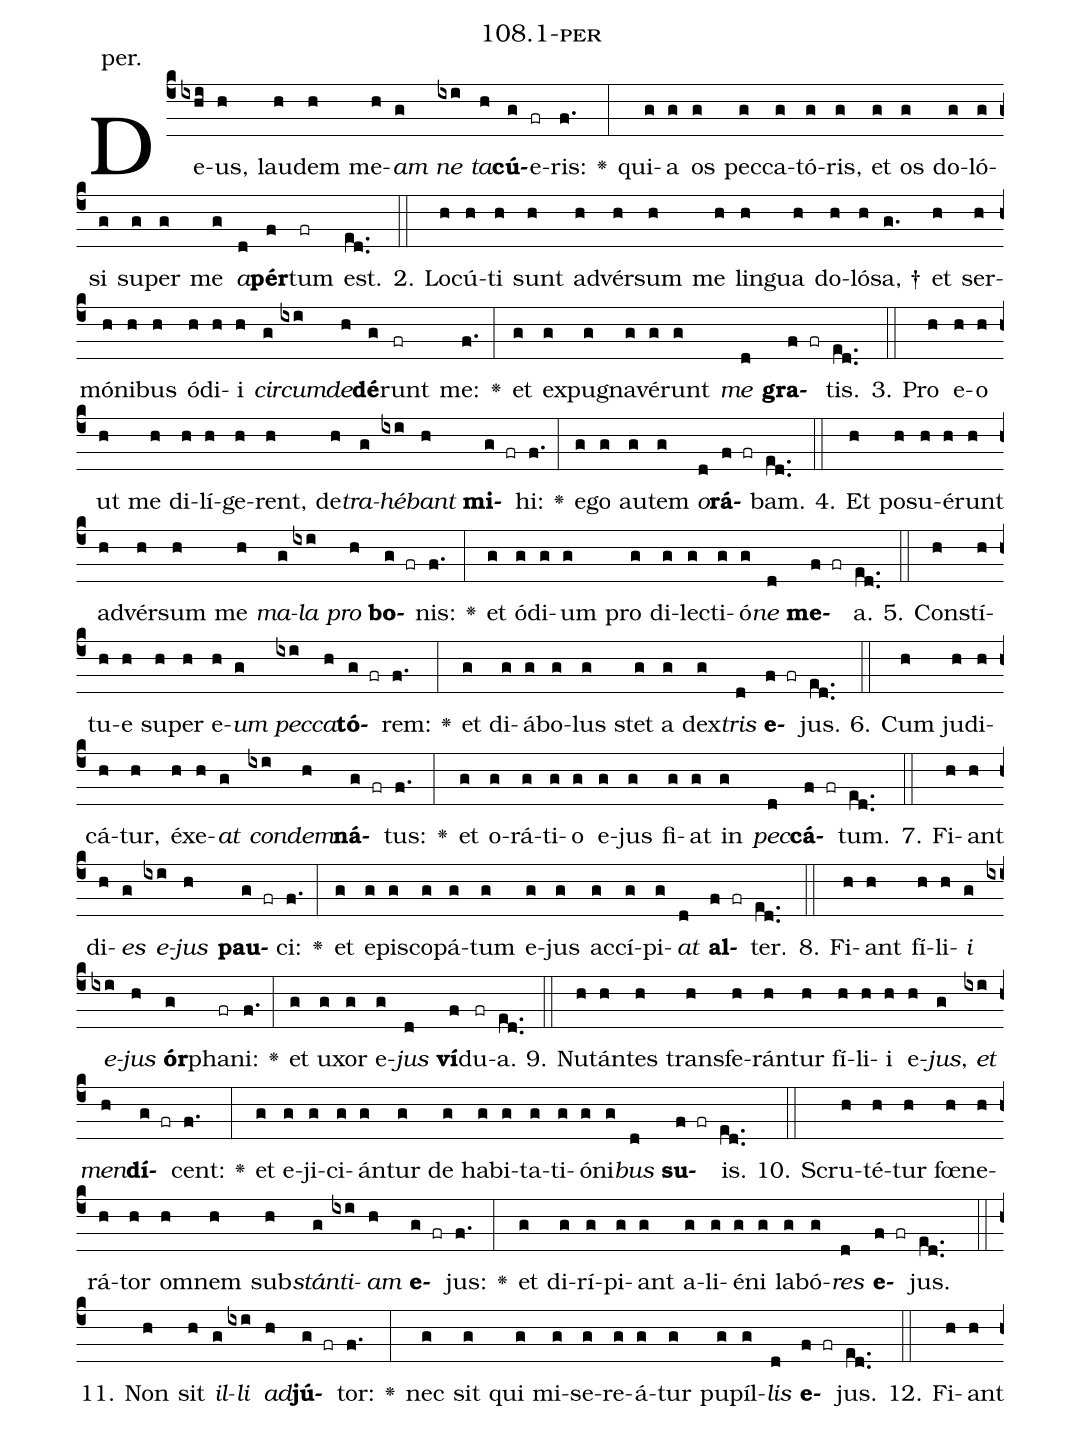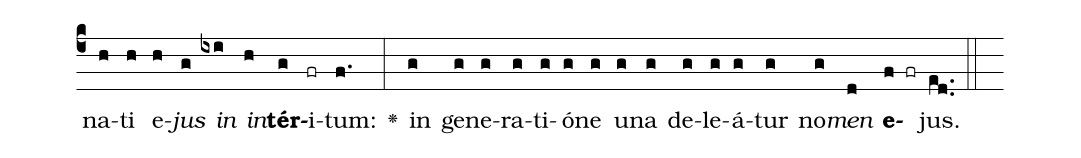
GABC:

name: 108.1-per;
annotation: per.;
%%
(c4)De(ixhi)us,(h) lau(h)dem(h) me(h)<i>am</i>(g) <i>ne</i>(ixi) <i>ta</i>(h)<b>cú</b>(g)e(fr)ris:(f.) <v>\greheightstar</v>(:) qui(g)a(g) os(g) pec(g)ca(g)tó(g)ris,(g) et(g) os(g) do(g)ló(g)si(g) su(g)per(g) me(g) <i>a</i>(d)<b>pér</b>(f)tum(fr) est.(ed..) (::)
2. Lo(h)cú(h)ti(h) sunt(h) ad(h)vér(h)sum(h) me(h) lin(h)gua(h) do(h)ló(h)sa, †(g.) et(h) ser(h)mó(h)ni(h)bus(h) ó(h)di(h)i(h) <i>cir</i>(g)<i>cum</i>(ixi)<i>de</i>(h)<b>dé</b>(g)runt(fr) me:(f.) <v>\greheightstar</v>(:) et(g) ex(g)pu(g)gna(g)vé(g)runt(g) <i>me</i>(d) <b>gra</b>(f fr)tis.(ed..) (::)
3. Pro(h) e(h)o(h) ut(h) me(h) di(h)lí(h)ge(h)rent,(h) de(h)<i>tra</i>(g)<i>hé</i>(ixi)<i>bant</i>(h) <b>mi</b>(g fr)hi:(f.) <v>\greheightstar</v>(:) e(g)go(g) au(g)tem(g) <i>o</i>(d)<b>rá</b>(f fr)bam.(ed..) (::)
4. Et(h) po(h)su(h)é(h)runt(h) ad(h)vér(h)sum(h) me(h) <i>ma</i>(g)<i>la</i>(ixi) <i>pro</i>(h) <b>bo</b>(g fr)nis:(f.) <v>\greheightstar</v>(:) et(g) ó(g)di(g)um(g) pro(g) di(g)lec(g)ti(g)ó(g)<i>ne</i>(d) <b>me</b>(f fr)a.(ed..) (::)
5. Con(h)stí(h)tu(h)e(h) su(h)per(h) e(h)<i>um</i>(g) <i>pec</i>(ixi)<i>ca</i>(h)<b>tó</b>(g fr)rem:(f.) <v>\greheightstar</v>(:) et(g) di(g)á(g)bo(g)lus(g) stet(g) a(g) dex(g)<i>tris</i>(d) <b>e</b>(f fr)jus.(ed..) (::)
6. Cum(h) ju(h)di(h)cá(h)tur,(h) éx(h)e(h)<i>at</i>(g) <i>con</i>(ixi)<i>dem</i>(h)<b>ná</b>(g fr)tus:(f.) <v>\greheightstar</v>(:) et(g) o(g)rá(g)ti(g)o(g) e(g)jus(g) fi(g)at(g) in(g) <i>pec</i>(d)<b>cá</b>(f fr)tum.(ed..) (::)
7. Fi(h)ant(h) di(h)<i>es</i>(g) <i>e</i>(ixi)<i>jus</i>(h) <b>pau</b>(g fr)ci:(f.) <v>\greheightstar</v>(:) et(g) e(g)pis(g)co(g)pá(g)tum(g) e(g)jus(g) ac(g)cí(g)pi(g)<i>at</i>(d) <b>al</b>(f fr)ter.(ed..) (::)
8. Fi(h)ant(h) fí(h)li(h)<i>i</i>(g) <i>e</i>(ixi)<i>jus</i>(h) <b>ór</b>(g)pha(fr)ni:(f.) <v>\greheightstar</v>(:) et(g) u(g)xor(g) e(g)<i>jus</i>(d) <b>ví</b>(f)du(fr)a.(ed..) (::)
9. Nu(h)tán(h)tes(h) trans(h)fe(h)rán(h)tur(h) fí(h)li(h)i(h) e(h)<i>jus</i>,(g) <i>et</i>(ixi) <i>men</i>(h)<b>dí</b>(g fr)cent:(f.) <v>\greheightstar</v>(:) et(g) e(g)ji(g)ci(g)án(g)tur(g) de(g) ha(g)bi(g)ta(g)ti(g)ó(g)ni(g)<i>bus</i>(d) <b>su</b>(f fr)is.(ed..) (::)
10. Scru(h)té(h)tur(h) fœ(h)ne(h)rá(h)tor(h) om(h)nem(h) sub(h)<i>stán</i>(g)<i>ti</i>(ixi)<i>am</i>(h) <b>e</b>(g fr)jus:(f.) <v>\greheightstar</v>(:) et(g) di(g)rí(g)pi(g)ant(g) a(g)li(g)é(g)ni(g) la(g)bó(g)<i>res</i>(d) <b>e</b>(f fr)jus.(ed..) (::)
11. Non(h) sit(h) <i>il</i>(g)<i>li</i>(ixi) <i>ad</i>(h)<b>jú</b>(g fr)tor:(f.) <v>\greheightstar</v>(:) nec(g) sit(g) qui(g) mi(g)se(g)re(g)á(g)tur(g) pu(g)píl(g)<i>lis</i>(d) <b>e</b>(f fr)jus.(ed..) (::)
12. Fi(h)ant(h) na(h)ti(h) e(h)<i>jus</i>(g) <i>in</i>(ixi) <i>in</i>(h)<b>tér</b>(g)i(fr)tum:(f.) <v>\greheightstar</v>(:) in(g) ge(g)ne(g)ra(g)ti(g)ó(g)ne(g) u(g)na(g) de(g)le(g)á(g)tur(g) no(g)<i>men</i>(d) <b>e</b>(f fr)jus.(ed..) (::)
